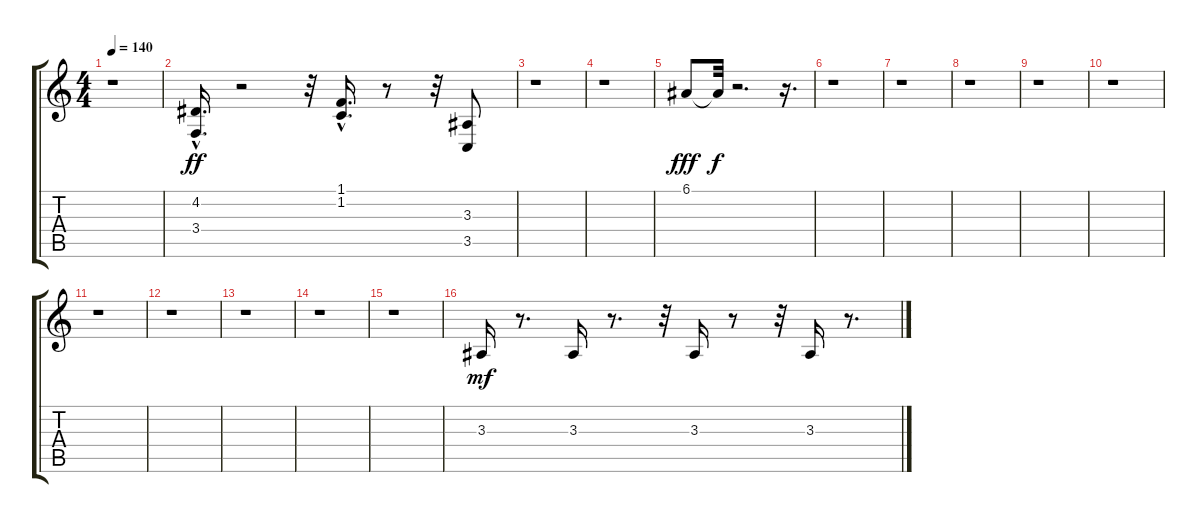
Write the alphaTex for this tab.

\track "" {instrument lead6voice}
\staff {score tabs}
\tuning (E4 B3 G3 D3 A2 E2) {hide}
\ts (4 4)
\tempo 140
\clef g2
\ks c
r.1{dy f} |
(4.2{hac} 3.4{hac}).16{d dy ff} r.2 r.32 (1.1{hac} 1.2{hac}).16{d} r.8 r.32 (3.3 3.5).8 |
r.1 |
r.1 |
6.1.8{dy fff} 6.1{t}.32{dy f} r.2{d} r.16{d} |
r.1 |
r.1 |
r.1 |
r.1 |
r.1 |
r.1 |
r.1 |
r.1 |
r.1 |
r.1 |
3.3.16{dy mf balance 8} r.8{d} 3.3.16 r.8{d} r.32 3.3.16 r.8 r.32 3.3.16 r.8{d}
